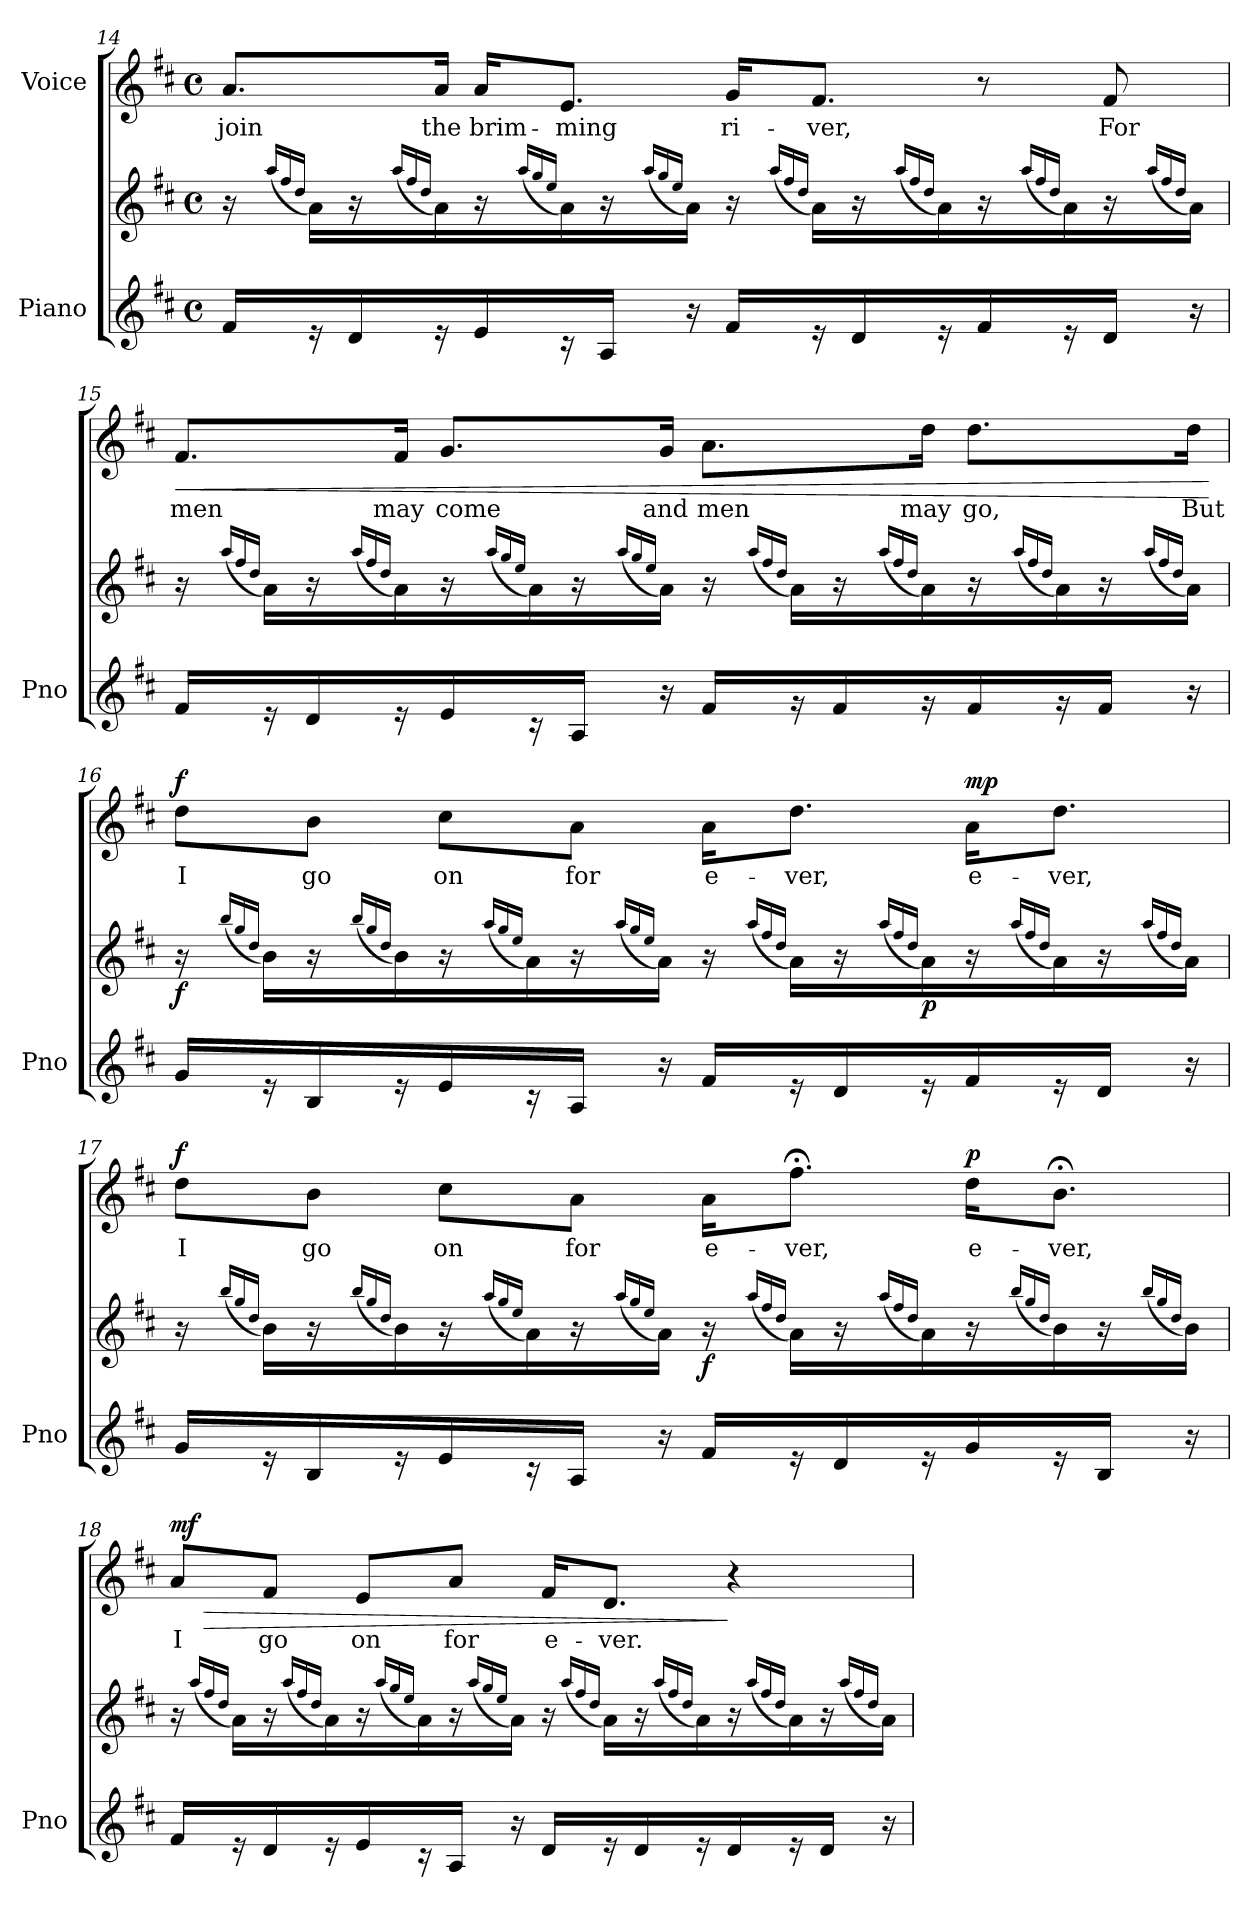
**kern	**kern	**dynam	**kern	**text	**dynam
*part2	*part2	*part2	*part1	*part1	*part1
*staff3	*staff2	*staff2/3	*staff1	*staff1	*staff1
*I"Piano	*	*	*I"Voice	*	*
*I'Pno	*	*	*	*	*
*clefG2	*clefG2	*	*clefG2	*	*
*k[f#c#]	*k[f#c#]	*	*k[f#c#]	*	*
*M4/4	*M4/4	*	*M4/4	*	*
*met(c)	*met(c)	*	*met(c)	*	*
=14	=14	=14	=14	=14	=14
!	!	!	!	!LO:LY:b	!
16f#/LL	16r	.	8.a/L	join	.
.	(<16qaa/LL	.	.	.	.
.	16qff#/	.	.	.	.
.	16qdd/JJ	.	.	.	.
16r	16a\LL)	.	.	.	.
16d/	16r	.	.	.	.
.	(<16qaa/LL	.	.	.	.
.	16qff#/	.	.	.	.
.	16qdd/JJ	.	.	.	.
!	!	!	!	!LO:LY:b	!
16r	16a\)	.	16a/Jk	the	.
!	!	!	!	!LO:LY:b	!
16e/	16r	.	16a/KL	brim-	.
.	(<16qaa/LL	.	.	.	.
.	16qgg/	.	.	.	.
.	16qee/JJ	.	.	.	.
!	!	!	!	!LO:LY:b	!
16r	16a\)	.	8.e/J	-ming	.
16A/JJ	16r	.	.	.	.
.	(<16qaa/LL	.	.	.	.
.	16qgg/	.	.	.	.
.	16qee/JJ	.	.	.	.
16r	16a\JJ)	.	.	.	.
!	!	!	!	!LO:LY:b	!
16f#/LL	16r	.	16g/KL	ri-	.
.	(<16qaa/LL	.	.	.	.
.	16qff#/	.	.	.	.
.	16qdd/JJ	.	.	.	.
!	!	!	!	!LO:LY:b	!
16r	16a\LL)	.	8.f#/J	-ver,	.
16d/	16r	.	.	.	.
.	(<16qaa/LL	.	.	.	.
.	16qff#/	.	.	.	.
.	16qdd/JJ	.	.	.	.
16r	16a\)	.	.	.	.
16f#/	16r	.	8r	.	.
.	(<16qaa/LL	.	.	.	.
.	16qff#/	.	.	.	.
.	16qdd/JJ	.	.	.	.
16r	16a\)	.	.	.	.
!	!	!	!	!LO:LY:b	!
16d/JJ	16r	.	8f#/	For	.
.	(<16qaa/LL	.	.	.	.
.	16qff#/	.	.	.	.
.	16qdd/JJ	.	.	.	.
16r	16a\JJ)	.	.	.	.
!!LO:LB:g=z
=15	=15	=15	=15	=15	=15
!	!	!	!	!LO:LY:b	!LO:HP:b
16f#/LL	16r	.	8.f#/L	men	<
.	(<16qaa/LL	.	.	.	.
.	16qff#/	.	.	.	.
.	16qdd/JJ	.	.	.	.
16r	16a\LL)	.	.	.	.
16d/	16r	.	.	.	.
.	(<16qaa/LL	.	.	.	.
.	16qff#/	.	.	.	.
.	16qdd/JJ	.	.	.	.
!	!	!	!	!LO:LY:b	!
16r	16a\)	.	16f#/Jk	may	.
!	!	!	!	!LO:LY:b	!
16e/	16r	.	8.g/L	come	.
.	(<16qaa/LL	.	.	.	.
.	16qgg/	.	.	.	.
.	16qee/JJ	.	.	.	.
16r	16a\)	.	.	.	.
16A/JJ	16r	.	.	.	.
.	(<16qaa/LL	.	.	.	.
.	16qgg/	.	.	.	.
.	16qee/JJ	.	.	.	.
!	!	!	!	!LO:LY:b	!
16r	16a\JJ)	.	16g/Jk	and	.
!	!	!	!	!LO:LY:b	!
16f#/LL	16r	.	8.a\L	men	.
.	(<16qaa/LL	.	.	.	.
.	16qff#/	.	.	.	.
.	16qdd/JJ	.	.	.	.
16r	16a\LL)	.	.	.	.
16f#/	16r	.	.	.	.
.	(<16qaa/LL	.	.	.	.
.	16qff#/	.	.	.	.
.	16qdd/JJ	.	.	.	.
!	!	!	!	!LO:LY:b	!
16r	16a\)	.	16dd\Jk	may	.
!	!	!	!	!LO:LY:b	!
16f#/	16r	.	8.dd\L	go,	.
.	(<16qaa/LL	.	.	.	.
.	16qff#/	.	.	.	.
.	16qdd/JJ	.	.	.	.
16r	16a\)	.	.	.	.
16f#/JJ	16r	.	.	.	.
.	(<16qaa/LL	.	.	.	.
.	16qff#/	.	.	.	.
.	16qdd/JJ	.	.	.	.
!	!	!	!	!LO:LY:b	!
16r	16a\JJ)	.	16dd\Jk	But	.
.	.	.	.	.	[
=16	=16	=16	=16	=16	=16
!	!	!LO:DY:b	!	!LO:LY:b	!LO:DY:a
16g/LL	16r	f	8dd\L	I	f
.	(<16qbb/LL	.	.	.	.
.	16qgg/	.	.	.	.
.	16qdd/JJ	.	.	.	.
16r	16b\LL)	.	.	.	.
!	!	!	!	!LO:LY:b	!
16B/	16r	.	8b\J	go	.
.	(<16qbb/LL	.	.	.	.
.	16qgg/	.	.	.	.
.	16qdd/JJ	.	.	.	.
16r	16b\)	.	.	.	.
!	!	!	!	!LO:LY:b	!
16e/	16r	.	8cc#\L	on	.
.	(<16qaa/LL	.	.	.	.
.	16qgg/	.	.	.	.
.	16qee/JJ	.	.	.	.
16r	16a\)	.	.	.	.
!	!	!	!	!LO:LY:b	!
16A/JJ	16r	.	8a\J	for	.
.	(<16qaa/LL	.	.	.	.
.	16qgg/	.	.	.	.
.	16qee/JJ	.	.	.	.
16r	16a\JJ)	.	.	.	.
!	!	!	!	!LO:LY:b	!
16f#/LL	16r	.	16a\KL	e-	.
.	(<16qaa/LL	.	.	.	.
.	16qff#/	.	.	.	.
.	16qdd/JJ	.	.	.	.
!	!	!	!	!LO:LY:b	!
16r	16a\LL)	.	8.dd\J	-ver,	.
16d/	16r	.	.	.	.
.	(<16qaa/LL	.	.	.	.
.	16qff#/	.	.	.	.
.	16qdd/JJ	.	.	.	.
!	!	!LO:DY:b	!	!	!
16r	16a\)	p	.	.	.
!	!	!	!	!LO:LY:b	!LO:DY:a
16f#/	16r	.	16a\KL	e-	mp
.	(<16qaa/LL	.	.	.	.
.	16qff#/	.	.	.	.
.	16qdd/JJ	.	.	.	.
!	!	!	!	!LO:LY:b	!
16r	16a\)	.	8.dd\J	-ver,	.
16d/JJ	16r	.	.	.	.
.	(<16qaa/LL	.	.	.	.
.	16qff#/	.	.	.	.
.	16qdd/JJ	.	.	.	.
16r	16a\JJ)	.	.	.	.
!!LO:LB:g=z
=17	=17	=17	=17	=17	=17
!	!	!	!	!LO:LY:b	!LO:DY:a
16g/LL	16r	.	8dd\L	I	f
.	(<16qbb/LL	.	.	.	.
.	16qgg/	.	.	.	.
.	16qdd/JJ	.	.	.	.
16r	16b\LL)	.	.	.	.
!	!	!	!	!LO:LY:b	!
16B/	16r	.	8b\J	go	.
.	(<16qbb/LL	.	.	.	.
.	16qgg/	.	.	.	.
.	16qdd/JJ	.	.	.	.
16r	16b\)	.	.	.	.
!	!	!	!	!LO:LY:b	!
16e/	16r	.	8cc#\L	on	.
.	(<16qaa/LL	.	.	.	.
.	16qgg/	.	.	.	.
.	16qee/JJ	.	.	.	.
16r	16a\)	.	.	.	.
!	!	!	!	!LO:LY:b	!
16A/JJ	16r	.	8a\J	for	.
.	(<16qaa/LL	.	.	.	.
.	16qgg/	.	.	.	.
.	16qee/JJ	.	.	.	.
16r	16a\JJ)	.	.	.	.
!	!	!LO:DY:b	!	!LO:LY:b	!
16f#/LL	16r	f	16a\KL	e-	.
.	(<16qaa/LL	.	.	.	.
.	16qff#/	.	.	.	.
.	16qdd/JJ	.	.	.	.
!	!	!	!	!LO:LY:b	!
16r	16a\LL)	.	8.ff#;<\J	-ver,	.
16d/	16r	.	.	.	.
.	(<16qaa/LL	.	.	.	.
.	16qff#/	.	.	.	.
.	16qdd/JJ	.	.	.	.
16r	16a\)	.	.	.	.
!	!	!	!	!LO:LY:b	!LO:DY:a
16g/	16r	.	16dd\KL	e-	p
.	(<16qbb/LL	.	.	.	.
.	16qgg/	.	.	.	.
.	16qdd/JJ	.	.	.	.
!	!	!	!	!LO:LY:b	!
16r	16b\)	.	8.b;<\J	-ver,	.
16B/JJ	16r	.	.	.	.
.	(<16qbb/LL	.	.	.	.
.	16qgg/	.	.	.	.
.	16qdd/JJ	.	.	.	.
16r	16b\JJ)	.	.	.	.
=18	=18	=18	=18	=18	=18
!	!	!	!	!LO:LY:b	!LO:HP:b
!	!	!	!	!	!LO:DY:n=1:a
16f#/LL	16r	.	8a/L	I	> mf
.	(<16qaa/LL	.	.	.	.
.	16qff#/	.	.	.	.
.	16qdd/JJ	.	.	.	.
16r	16a\LL)	.	.	.	.
!	!	!	!	!LO:LY:b	!
16d/	16r	.	8f#/J	go	.
.	(<16qaa/LL	.	.	.	.
.	16qff#/	.	.	.	.
.	16qdd/JJ	.	.	.	.
16r	16a\)	.	.	.	.
!	!	!	!	!LO:LY:b	!
16e/	16r	.	8e/L	on	.
.	(<16qaa/LL	.	.	.	.
.	16qgg/	.	.	.	.
.	16qee/JJ	.	.	.	.
16r	16a\)	.	.	.	.
!	!	!	!	!LO:LY:b	!
16A/JJ	16r	.	8a/J	for	.
.	(<16qaa/LL	.	.	.	.
.	16qgg/	.	.	.	.
.	16qee/JJ	.	.	.	.
16r	16a\JJ)	.	.	.	.
!	!	!	!	!LO:LY:b	!
16d/LL	16r	.	16f#/KL	e-	.
.	(<16qaa/LL	.	.	.	.
.	16qff#/	.	.	.	.
.	16qdd/JJ	.	.	.	.
!	!	!	!	!LO:LY:b	!
16r	16a\LL)	.	8.d/J	-ver.	.
16d/	16r	.	.	.	.
.	(<16qaa/LL	.	.	.	.
.	16qff#/	.	.	.	.
.	16qdd/JJ	.	.	.	.
16r	16a\)	.	.	.	.
16d/	16r	.	4r	.	]
.	(<16qaa/LL	.	.	.	.
.	16qff#/	.	.	.	.
.	16qdd/JJ	.	.	.	.
16r	16a\)	.	.	.	.
16d/JJ	16r	.	.	.	.
.	(<16qaa/LL	.	.	.	.
.	16qff#/	.	.	.	.
.	16qdd/JJ	.	.	.	.
16r	16a\JJ)	.	.	.	.
=	=	=	=	=	=
*-	*-	*-	*-	*-	*-
